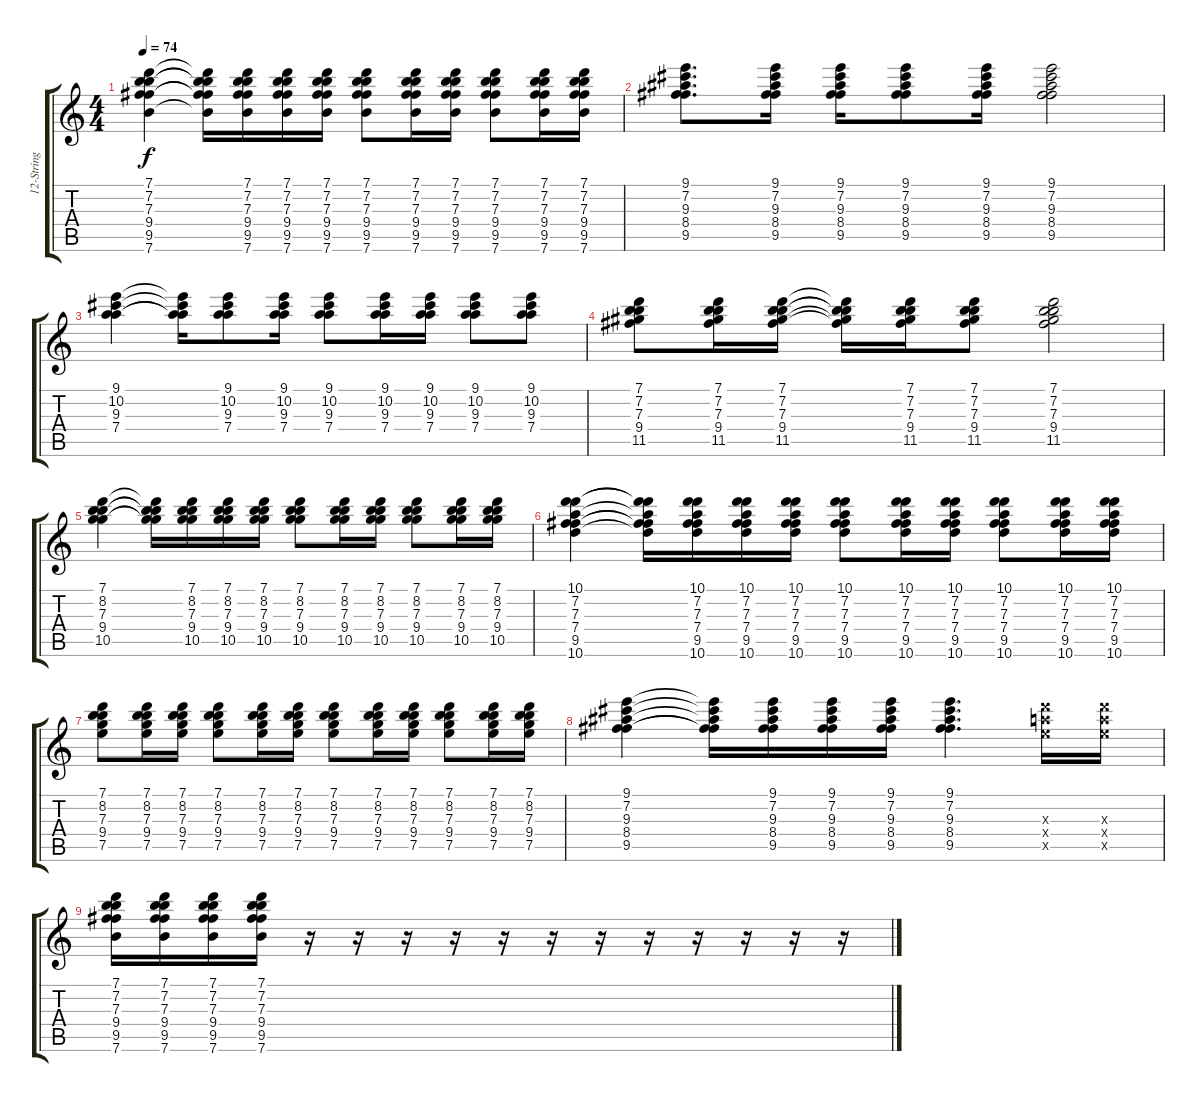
\track ("12-String FX" "12-String ") {instrument electricguitarclean}
\staff {score tabs}
\tuning (E4 B3 G4 D4 A3 E3) {hide}
\ts (4 4)
\tempo 74
\clef g2
\ks c
(7.1 7.2 7.3 9.4 9.5 7.6).4{dy f} (7.1{t} 7.2{t} 7.3{t} 9.4{t} 9.5{t} 7.6{t}).16 (7.1 7.2 7.3 9.4 9.5 7.6).16 (7.1 7.2 7.3 9.4 9.5 7.6).16 (7.1 7.2 7.3 9.4 9.5 7.6).16 (7.1 7.2 7.3 9.4 9.5 7.6).8 (7.1 7.2 7.3 9.4 9.5 7.6).16 (7.1 7.2 7.3 9.4 9.5 7.6).16 (7.1 7.2 7.3 9.4 9.5 7.6).8 (7.1 7.2 7.3 9.4 9.5 7.6).16 (7.1 7.2 7.3 9.4 9.5 7.6).16 |
(9.1 7.2 9.3 8.4 9.5).8{d} (9.1 7.2 9.3 8.4 9.5).16 (9.1 7.2 9.3 8.4 9.5).16 (9.1 7.2 9.3 8.4 9.5).8 (9.1 7.2 9.3 8.4 9.5).16 (9.1 7.2 9.3 8.4 9.5).2 |
(9.1 10.2 9.3 7.4).4 (9.1{t} 10.2{t} 9.3{t} 7.4{t}).16 (9.1 10.2 9.3 7.4).8 (9.1 10.2 9.3 7.4).16 (9.1 10.2 9.3 7.4).8 (9.1 10.2 9.3 7.4).16 (9.1 10.2 9.3 7.4).16 (9.1 10.2 9.3 7.4).8 (9.1 10.2 9.3 7.4).8 |
(7.1 7.2 7.3 9.4 11.5).8 (7.1 7.2 7.3 9.4 11.5).16 (7.1 7.2 7.3 9.4 11.5).16 (7.1{t} 7.2{t} 7.3{t} 9.4{t} 11.5{t}).16 (7.1 7.2 7.3 9.4 11.5).16 (7.1 7.2 7.3 9.4 11.5).8 (7.1 7.2 7.3 9.4 11.5).2 |
(7.1 8.2 7.3 9.4 10.5).4 (7.1{t} 8.2{t} 7.3{t} 9.4{t} 10.5{t}).16 (7.1 8.2 7.3 9.4 10.5).16 (7.1 8.2 7.3 9.4 10.5).16 (7.1 8.2 7.3 9.4 10.5).16 (7.1 8.2 7.3 9.4 10.5).8 (7.1 8.2 7.3 9.4 10.5).16 (7.1 8.2 7.3 9.4 10.5).16 (7.1 8.2 7.3 9.4 10.5).8 (7.1 8.2 7.3 9.4 10.5).16 (7.1 8.2 7.3 9.4 10.5).16 |
(10.1 7.2 7.3 7.4 9.5 10.6).4 (10.1{t} 7.2{t} 7.3{t} 7.4{t} 9.5{t} 10.6{t}).16 (10.1 7.2 7.3 7.4 9.5 10.6).16 (10.1 7.2 7.3 7.4 9.5 10.6).16 (10.1 7.2 7.3 7.4 9.5 10.6).16 (10.1 7.2 7.3 7.4 9.5 10.6).8 (10.1 7.2 7.3 7.4 9.5 10.6).16 (10.1 7.2 7.3 7.4 9.5 10.6).16 (10.1 7.2 7.3 7.4 9.5 10.6).8 (10.1 7.2 7.3 7.4 9.5 10.6).16 (10.1 7.2 7.3 7.4 9.5 10.6).16 |
(7.1 8.2 7.3 9.4 7.5).8 (7.1 8.2 7.3 9.4 7.5).16 (7.1 8.2 7.3 9.4 7.5).16 (7.1 8.2 7.3 9.4 7.5).8 (7.1 8.2 7.3 9.4 7.5).16 (7.1 8.2 7.3 9.4 7.5).16 (7.1 8.2 7.3 9.4 7.5).8 (7.1 8.2 7.3 9.4 7.5).16 (7.1 8.2 7.3 9.4 7.5).16 (7.1 8.2 7.3 9.4 7.5).8 (7.1 8.2 7.3 9.4 7.5).16 (7.1 8.2 7.3 9.4 7.5).16 |
(9.1 7.2 9.3 8.4 9.5).4 (9.1{t} 7.2{t} 9.3{t} 8.4{t} 9.5{t}).16 (9.1 7.2 9.3 8.4 9.5).16 (9.1 7.2 9.3 8.4 9.5).16 (9.1 7.2 9.3 8.4 9.5).16 (9.1 7.2 9.3 8.4 9.5).4{d} (7.3{x} 7.4{x} 7.5{x}).16 (7.3{x} 7.4{x} 7.5{x}).16 |
(7.1 7.2 7.3 9.4 9.5 7.6).16 (7.1 7.2 7.3 9.4 9.5 7.6).16 (7.1 7.2 7.3 9.4 9.5 7.6).16 (7.1 7.2 7.3 9.4 9.5 7.6).16 r.16 r.16 r.16 r.16 r.16 r.16 r.16 r.16 r.16 r.16 r.16 r.16
